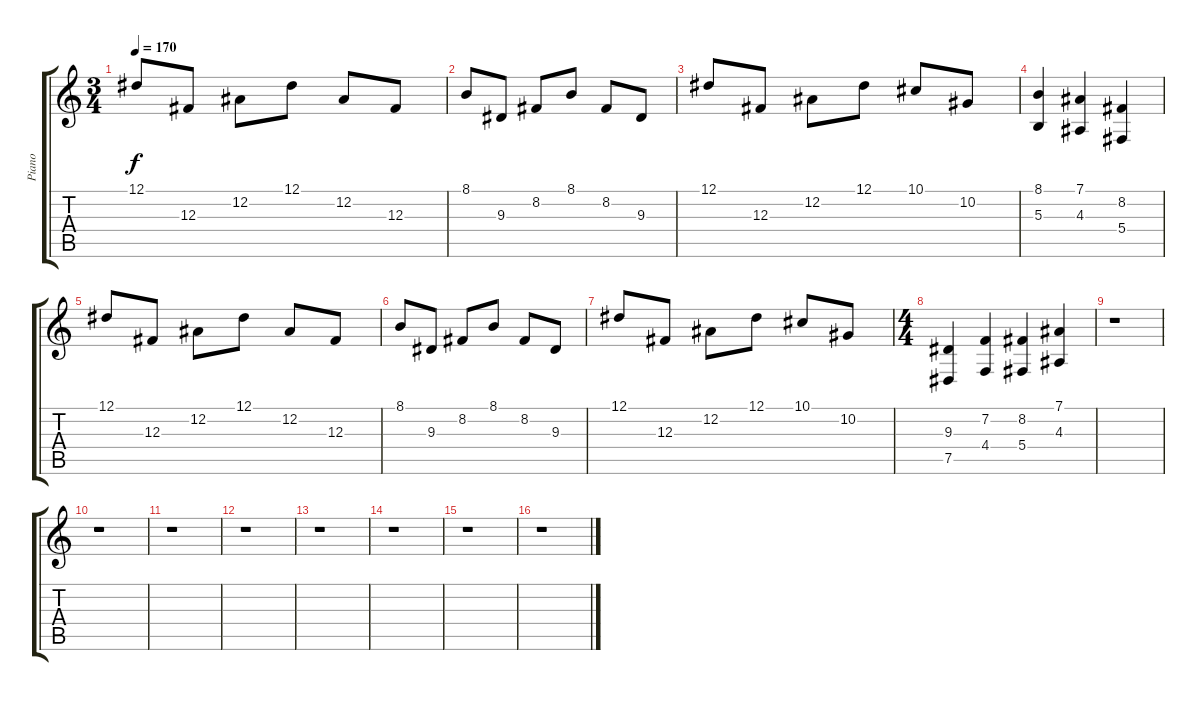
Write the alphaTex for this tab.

\track ("Piano" "Piano") {instrument brightacousticpiano}
\staff {score tabs}
\tuning (Eb4 Bb3 Gb3 Db3 Ab2 Eb2) {hide}
\ts (3 4)
\tempo 170
\clef g2
\ks c
12.1.8{dy f instrument brightacousticpiano} 12.3.8 12.2.8 12.1.8 12.2.8 12.3.8 |
8.1.8 9.3.8 8.2.8 8.1.8 8.2.8 9.3.8 |
12.1.8 12.3.8 12.2.8 12.1.8 10.1.8 10.2.8 |
(8.1 5.3).4 (7.1 4.3).4 (8.2 5.4).4 |
12.1.8 12.3.8 12.2.8 12.1.8 12.2.8 12.3.8 |
8.1.8 9.3.8 8.2.8 8.1.8 8.2.8 9.3.8 |
12.1.8 12.3.8 12.2.8 12.1.8 10.1.8 10.2.8 |
\ts (4 4)
(9.3 7.5).4 (7.2 4.4).4 (8.2 5.4).4 (7.1 4.3).4 |
\section ("" "")
r.1 |
r.1 |
r.1 |
r.1 |
r.1 |
r.1 |
r.1 |
r.1
